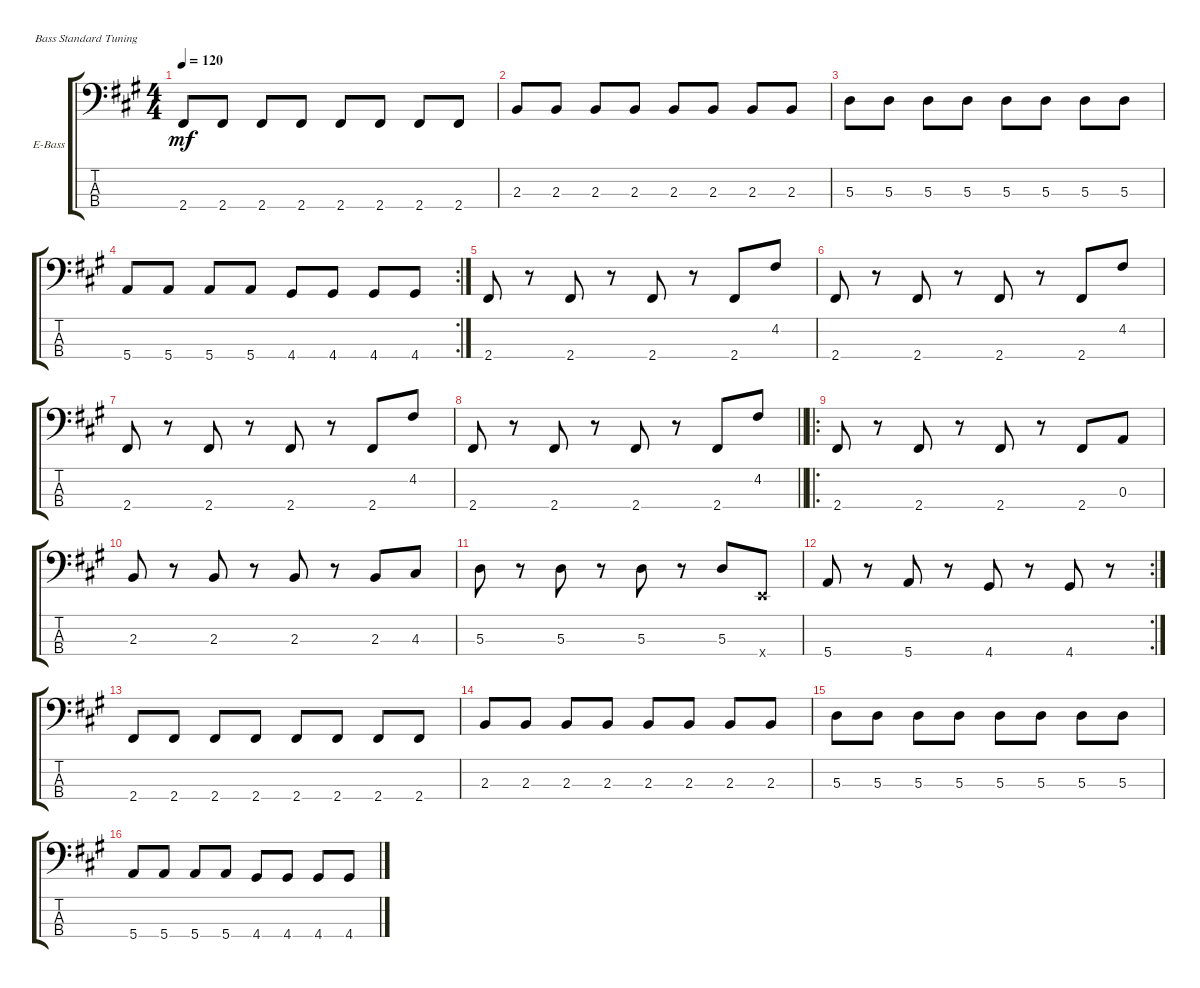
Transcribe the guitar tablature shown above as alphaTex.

\defaultSystemsLayout 4
\bracketExtendMode groupsimilarinstruments
\firstSystemTrackNameOrientation horizontal
\otherSystemsTrackNameOrientation horizontal
\track ("Electric Bass" "E-Bass") {instrument electricbassfinger}
\staff {score tabs}
\tuning (G2 D2 A1 E1)
\ts (4 4)
\tempo 120
\clef f4
\scale
0.533835
\ks f#minor
2.4.8{dy mf instrument electricbassfinger} 2.4.8 2.4.8 2.4.8 2.4.8 2.4.8 2.4.8 2.4.8 |
\scale
0.233083 2.3.8 2.3.8 2.3.8 2.3.8 2.3.8 2.3.8 2.3.8 2.3.8 |
\scale
0.233083 5.3.8 5.3.8 5.3.8 5.3.8 5.3.8 5.3.8 5.3.8 5.3.8 |
\rc 2
\scale
0.354167 5.4.8 5.4.8 5.4.8 5.4.8 4.4.8 4.4.8 4.4.8 4.4.8 |
\scale
0.322917 2.4.8 r.8 2.4.8 r.8 2.4.8 r.8 2.4.8 4.2.8 |
\scale
0.322917 2.4.8 r.8 2.4.8 r.8 2.4.8 r.8 2.4.8 4.2.8 |
2.4.8 r.8 2.4.8 r.8 2.4.8 r.8 2.4.8 4.2.8 |
\barLineRight lightlight
2.4.8 r.8 2.4.8 r.8 2.4.8 r.8 2.4.8 4.2.8 |
\ro
2.4.8 r.8 2.4.8 r.8 2.4.8 r.8 2.4.8 0.3.8 |
2.3.8 r.8 2.3.8 r.8 2.3.8 r.8 2.3.8 4.3.8 |
5.3.8 r.8 5.3.8 r.8 5.3.8 r.8 5.3.8 0.4{x}.8 |
\rc 2
5.4.8 r.8 5.4.8 r.8 4.4.8 r.8 4.4.8 r.8 |
2.4.8 2.4.8 2.4.8 2.4.8 2.4.8 2.4.8 2.4.8 2.4.8 |
2.3.8 2.3.8 2.3.8 2.3.8 2.3.8 2.3.8 2.3.8 2.3.8 |
5.3.8 5.3.8 5.3.8 5.3.8 5.3.8 5.3.8 5.3.8 5.3.8 |
5.4.8 5.4.8 5.4.8 5.4.8 4.4.8 4.4.8 4.4.8 4.4.8
